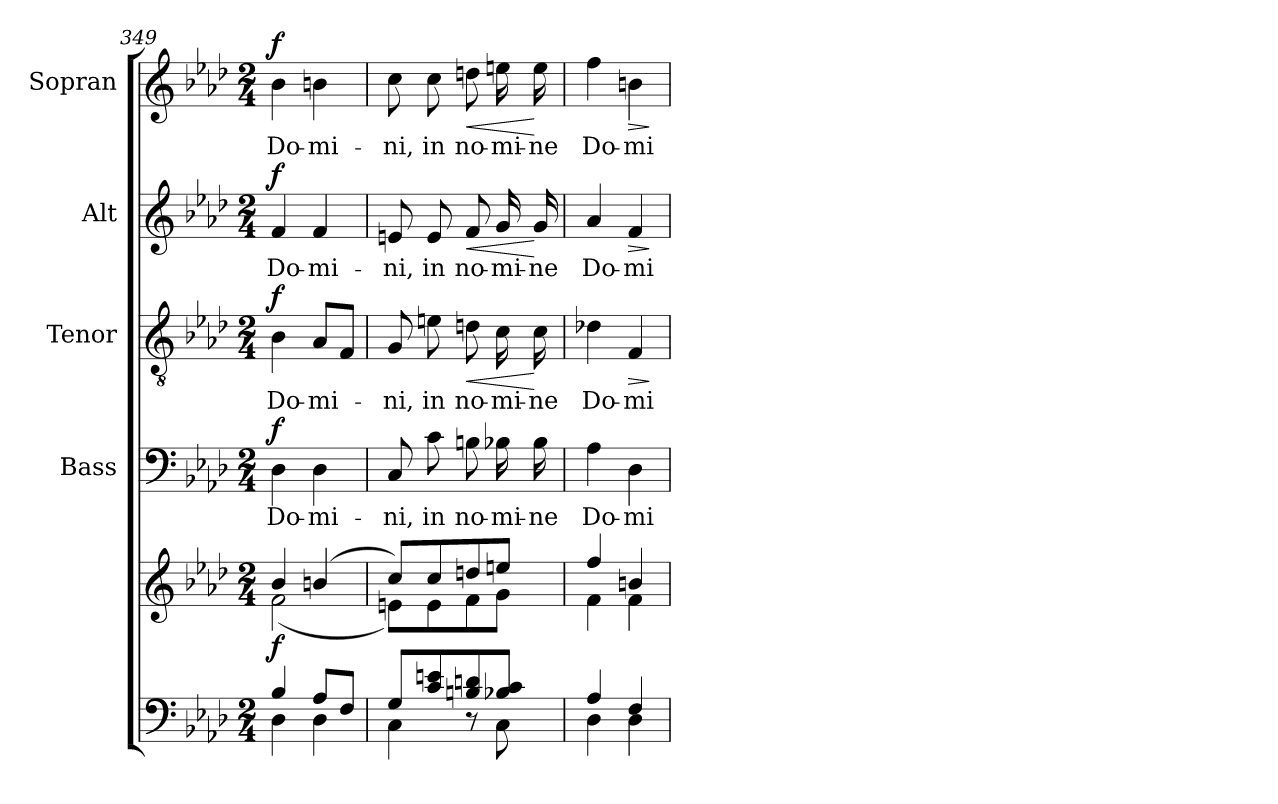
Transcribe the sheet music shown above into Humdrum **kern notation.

**kern	**kern	**dynam	**kern	**text	**dynam	**kern	**text	**dynam	**kern	**text	**dynam	**kern	**text	**dynam
*part5	*part5	*part5	*part4	*part4	*part4	*part3	*part3	*part3	*part2	*part2	*part2	*part1	*part1	*part1
*staff6	*staff5	*staff5/6	*staff4	*staff4	*staff4	*staff3	*staff3	*staff3	*staff2	*staff2	*staff2	*staff1	*staff1	*staff1
*	*	*	*I"Bass	*	*	*I"Tenor	*	*	*I"Alt	*	*	*I"Sopran	*	*
*	*	*	*I'B.	*	*	*I'T.	*	*	*I'A.	*	*	*I'S.	*	*
*clefF4	*clefG2	*	*clefF4	*	*	*clefGv2	*	*	*clefG2	*	*	*clefG2	*	*
*k[b-e-a-d-]	*k[b-e-a-d-]	*	*k[b-e-a-d-]	*	*	*k[b-e-a-d-]	*	*	*k[b-e-a-d-]	*	*	*k[b-e-a-d-]	*	*
*A-:	*A-:	*	*A-:	*	*	*A-:	*	*	*A-:	*	*	*A-:	*	*
*M2/4	*M2/4	*	*M2/4	*	*	*M2/4	*	*	*M2/4	*	*	*M2/4	*	*
=349	=349	=349	=349	=349	=349	=349	=349	=349	=349	=349	=349	=349	=349	=349
*^	*^	*	*	*	*	*	*	*	*	*	*	*	*	*
!	!	!	!	!LO:DY:b	!	!LO:LY:b	!LO:DY:a	!	!LO:LY:b	!LO:DY:a	!	!LO:LY:b	!LO:DY:a	!	!LO:LY:b	!LO:DY:a
4B-/	4D-\	4b-/	(<2f\	f	4D-\	Do-	f	4B-\	Do-	f	4f/	Do-	f	4b-\	Do-	f
!	!	!	!	!	!	!LO:LY:b	!	!	!LO:LY:b	!	!	!LO:LY:b	!	!	!LO:LY:b	!
8A-/L	4D-\	(4bn/	.	.	4D-\	-mi-	.	8A-/L	-mi-	.	4f/	-mi-	.	4bn\	-mi-	.
8F/J	.	.	.	.	.	.	.	8F/J	.	.	.	.	.	.	.	.
=350	=350	=350	=350	=350	=350	=350	=350	=350	=350	=350	=350	=350	=350	=350	=350	=350
!	!	!	!	!	!	!LO:LY:b	!	!	!LO:LY:b	!	!	!LO:LY:b	!	!	!LO:LY:b	!
8G/L	4C\	8cc/L)	8en\L)	.	8C/	-ni,	.	8G/	-ni,	.	8en/	-ni,	.	8cc\	-ni,	.
!	!	!	!	!	!	!LO:LY:b	!	!	!LO:LY:b	!	!	!LO:LY:b	!	!	!LO:LY:b	!
8c/ 8en/	.	8cc/	8e\	.	8c\	in	.	8en\	in	.	8e/	in	.	8cc\	in	.
!	!	!	!	!	!	!LO:LY:b	!	!	!LO:LY:b	!LO:HP:b	!	!LO:LY:b	!LO:HP:b	!	!LO:LY:b	!LO:HP:b
8Bn/ 8dn/	8rC	8ddn/	8f\	.	8Bn\	no-	.	8dn\	no-	<	8f/	no-	<	8ddn\	no-	<
!	!	!	!	!	!	!LO:LY:b	!	!	!LO:LY:b	!	!	!LO:LY:b	!	!	!LO:LY:b	!
8B-X/ 8c/J	8C\	8een/J	8g\J	.	16B-X\	-mi-	.	16c\	-mi-	.	16g/	-mi-	.	16een\	-mi-	.
!	!	!	!	!	!	!LO:LY:b	!	!	!LO:LY:b	!	!	!LO:LY:b	!	!	!LO:LY:b	!
.	.	.	.	.	16B-\	-ne	.	16c\	-ne	[	16g/	-ne	[	16ee\	-ne	[
!!LO:PB:g=z
=351	=351	=351	=351	=351	=351	=351	=351	=351	=351	=351	=351	=351	=351	=351	=351	=351
!	!	!	!	!	!	!LO:LY:b	!	!	!LO:LY:b	!	!	!LO:LY:b	!	!	!LO:LY:b	!
4A-/	4D-\	4ff/	4f\	.	4A-\	Do-	.	4d-X\	Do-	.	4a-/	Do-	.	4ff\	Do-	.
!	!	!	!	!	!	!LO:LY:b	!	!	!LO:LY:b	!LO:HP:b	!	!LO:LY:b	!LO:HP:b	!	!LO:LY:b	!LO:HP:b
4F/	4D-\	4bn/	4f\	.	4D-\	-mi-	.	4F/	-mi-	>	4f/	-mi-	>	4bn\	-mi-	>
*v	*v	*	*	*	*	*	*	*	*	*	*	*	*	*	*	*
*	*v	*v	*	*	*	*	*	*	*	*	*	*	*	*	*
.	.	.	.	.	.	.	.	]	.	.	]	.	.	]
=	=	=	=	=	=	=	=	=	=	=	=	=	=	=
*-	*-	*-	*-	*-	*-	*-	*-	*-	*-	*-	*-	*-	*-	*-
